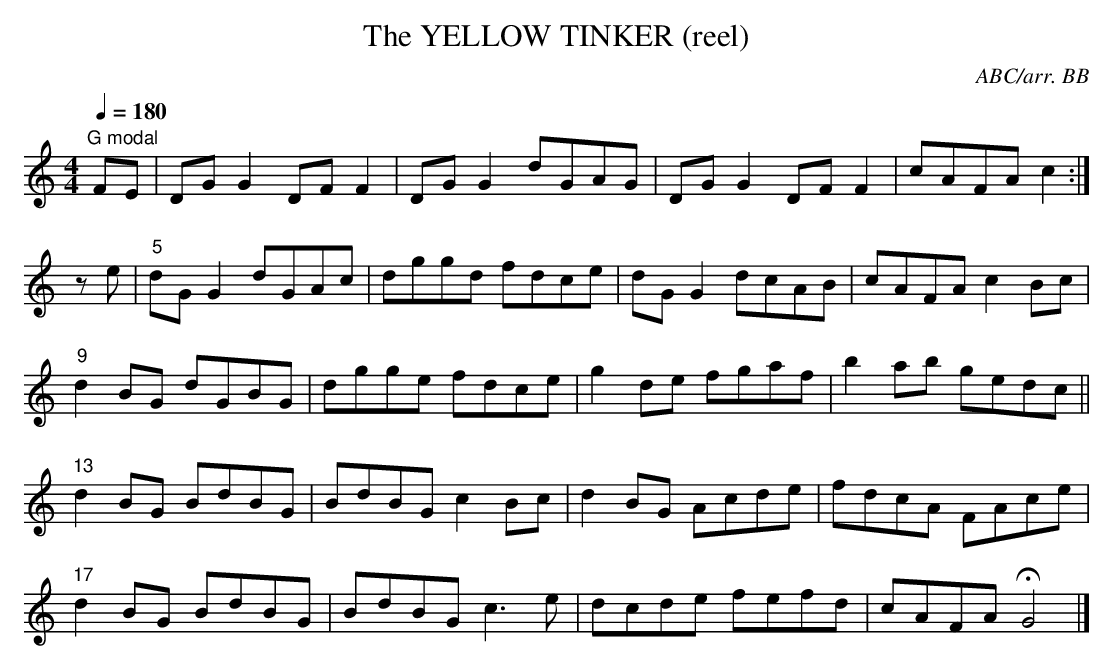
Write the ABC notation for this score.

X:1
T:YELLOW TINKER (reel), The
C:ABC/arr. BB
added a version in that key.
Q:1/4=180
M:4/4
L:1/8
K:C % source key = A modal
"G modal"
FE|DGG2 DFF2|DGG2 dGAG|DGG2 DFF2|cAFA c2:|
ze|"5"dGG2 dGAc|dggd fdce|dG G2 dcAB|cAFA c2Bc|
"9"d2 BG dGBG|dgge fdce|g2de fgaf|b2ab gedc||
"13"d2 BG BdBG|BdBG c2Bc|d2BG Acde|fdcA FAce|
"17"d2 BG BdBG|BdBG c3e|dcde fefd|cAFA HG4|]
